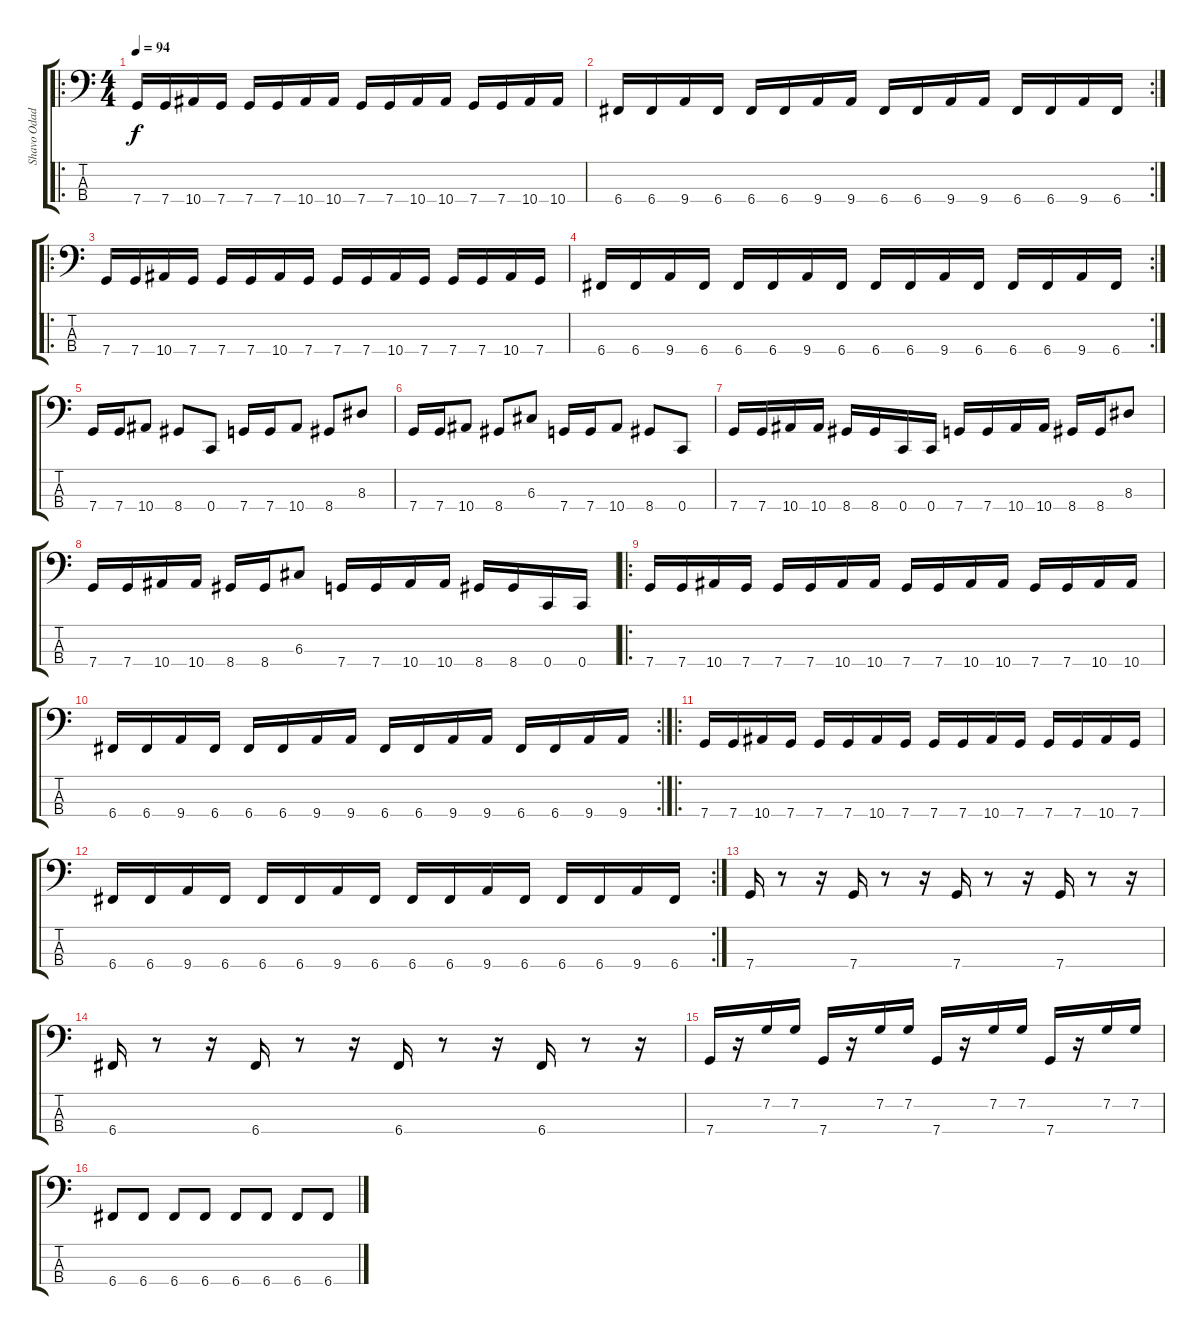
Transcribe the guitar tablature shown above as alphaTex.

\track ("Shavo Odadjian" "Shavo Odad") {instrument electricbassfinger}
\staff {score tabs}
\tuning (F2 C2 G1 C1) {hide}
\ro
\ts (4 4)
\tempo 94
\clef f4
\ks c
7.4.16{dy f} 7.4.16 10.4.16 7.4.16 7.4.16 7.4.16 10.4.16 10.4.16 7.4.16 7.4.16 10.4.16 10.4.16 7.4.16 7.4.16 10.4.16 10.4.16 |
\rc 2
6.4.16 6.4.16 9.4.16 6.4.16 6.4.16 6.4.16 9.4.16 9.4.16 6.4.16 6.4.16 9.4.16 9.4.16 6.4.16 6.4.16 9.4.16 6.4.16 |
\ro
7.4.16 7.4.16 10.4.16 7.4.16 7.4.16 7.4.16 10.4.16 7.4.16 7.4.16 7.4.16 10.4.16 7.4.16 7.4.16 7.4.16 10.4.16 7.4.16 |
\rc 2
6.4.16 6.4.16 9.4.16 6.4.16 6.4.16 6.4.16 9.4.16 6.4.16 6.4.16 6.4.16 9.4.16 6.4.16 6.4.16 6.4.16 9.4.16 6.4.16 |
7.4.16 7.4.16 10.4.8 8.4.8 0.4.8 7.4.16 7.4.16 10.4.8 8.4.8 8.3.8 |
7.4.16 7.4.16 10.4.8 8.4.8 6.3.8 7.4.16 7.4.16 10.4.8 8.4.8 0.4.8 |
7.4.16 7.4.16 10.4.16 10.4.16 8.4.16 8.4.16 0.4.16 0.4.16 7.4.16 7.4.16 10.4.16 10.4.16 8.4.16 8.4.16 8.3.8 |
7.4.16 7.4.16 10.4.16 10.4.16 8.4.16 8.4.16 6.3.8 7.4.16 7.4.16 10.4.16 10.4.16 8.4.16 8.4.16 0.4.16 0.4.16 |
\ro
7.4.16 7.4.16 10.4.16 7.4.16 7.4.16 7.4.16 10.4.16 10.4.16 7.4.16 7.4.16 10.4.16 10.4.16 7.4.16 7.4.16 10.4.16 10.4.16 |
\rc 2
6.4.16 6.4.16 9.4.16 6.4.16 6.4.16 6.4.16 9.4.16 9.4.16 6.4.16 6.4.16 9.4.16 9.4.16 6.4.16 6.4.16 9.4.16 9.4.16 |
\ro
7.4.16 7.4.16 10.4.16 7.4.16 7.4.16 7.4.16 10.4.16 7.4.16 7.4.16 7.4.16 10.4.16 7.4.16 7.4.16 7.4.16 10.4.16 7.4.16 |
\rc 2
6.4.16 6.4.16 9.4.16 6.4.16 6.4.16 6.4.16 9.4.16 6.4.16 6.4.16 6.4.16 9.4.16 6.4.16 6.4.16 6.4.16 9.4.16 6.4.16 |
7.4.16 r.8 r.16 7.4.16 r.8 r.16 7.4.16 r.8 r.16 7.4.16 r.8 r.16 |
6.4.16 r.8 r.16 6.4.16 r.8 r.16 6.4.16 r.8 r.16 6.4.16 r.8 r.16 |
7.4.16 r.16 7.2.16 7.2.16 7.4.16 r.16 7.2.16 7.2.16 7.4.16 r.16 7.2.16 7.2.16 7.4.16 r.16 7.2.16 7.2.16 |
6.4.8 6.4.8 6.4.8 6.4.8 6.4.8 6.4.8 6.4.8 6.4.8
